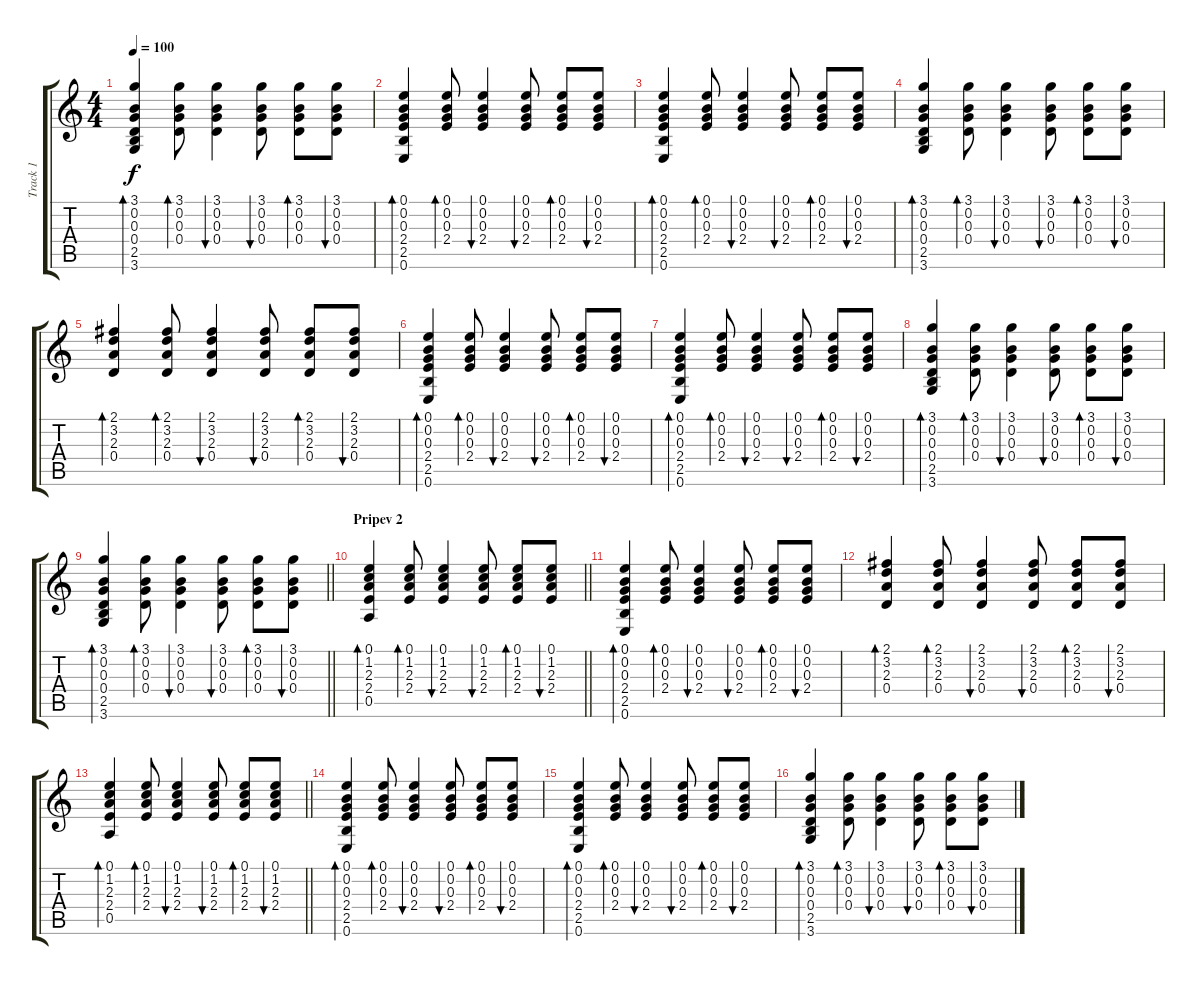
\track ("Track 1" "Track 1") {instrument acousticguitarsteel}
\staff {score tabs}
\tuning (E4 B3 G3 D3 A2 E2) {hide}
\ts (4 4)
\tempo 100
\clef g2
\ks c
(3.1 0.2 0.3 0.4 2.5 3.6).4{bd 60 dy f} (3.1 0.2 0.3 0.4).8{bd 60} (3.1 0.2 0.3 0.4).4{bu 60} (3.1 0.2 0.3 0.4).8{bu 60} (3.1 0.2 0.3 0.4).8{bd 60} (3.1 0.2 0.3 0.4).8{bu 60} |
(0.1 0.2 0.3 2.4 2.5 0.6).4{bd 60} (0.1 0.2 0.3 2.4).8{bd 60} (0.1 0.2 0.3 2.4).4{bu 60} (0.1 0.2 0.3 2.4).8{bu 60} (0.1 0.2 0.3 2.4).8{bd 60} (0.1 0.2 0.3 2.4).8{bu 60} |
(0.1 0.2 0.3 2.4 2.5 0.6).4{bd 60} (0.1 0.2 0.3 2.4).8{bd 60} (0.1 0.2 0.3 2.4).4{bu 60} (0.1 0.2 0.3 2.4).8{bu 60} (0.1 0.2 0.3 2.4).8{bd 60} (0.1 0.2 0.3 2.4).8{bu 60} |
(3.1 0.2 0.3 0.4 2.5 3.6).4{bd 60} (3.1 0.2 0.3 0.4).8{bd 60} (3.1 0.2 0.3 0.4).4{bu 60} (3.1 0.2 0.3 0.4).8{bu 60} (3.1 0.2 0.3 0.4).8{bd 60} (3.1 0.2 0.3 0.4).8{bu 60} |
(2.1 3.2 2.3 0.4).4{bd 60} (2.1 3.2 2.3 0.4).8{bd 60} (2.1 3.2 2.3 0.4).4{bu 60} (2.1 3.2 2.3 0.4).8{bu 60} (2.1 3.2 2.3 0.4).8{bd 60} (2.1 3.2 2.3 0.4).8{bu 60} |
(0.1 0.2 0.3 2.4 2.5 0.6).4{bd 60} (0.1 0.2 0.3 2.4).8{bd 60} (0.1 0.2 0.3 2.4).4{bu 60} (0.1 0.2 0.3 2.4).8{bu 60} (0.1 0.2 0.3 2.4).8{bd 60} (0.1 0.2 0.3 2.4).8{bu 60} |
(0.1 0.2 0.3 2.4 2.5 0.6).4{bd 60} (0.1 0.2 0.3 2.4).8{bd 60} (0.1 0.2 0.3 2.4).4{bu 60} (0.1 0.2 0.3 2.4).8{bu 60} (0.1 0.2 0.3 2.4).8{bd 60} (0.1 0.2 0.3 2.4).8{bu 60} |
(3.1 0.2 0.3 0.4 2.5 3.6).4{bd 60} (3.1 0.2 0.3 0.4).8{bd 60} (3.1 0.2 0.3 0.4).4{bu 60} (3.1 0.2 0.3 0.4).8{bu 60} (3.1 0.2 0.3 0.4).8{bd 60} (3.1 0.2 0.3 0.4).8{bu 60} |
\barLineRight lightlight
(3.1 0.2 0.3 0.4 2.5 3.6).4{bd 60} (3.1 0.2 0.3 0.4).8{bd 60} (3.1 0.2 0.3 0.4).4{bu 60} (3.1 0.2 0.3 0.4).8{bu 60} (3.1 0.2 0.3 0.4).8{bd 60} (3.1 0.2 0.3 0.4).8{bu 60} |
\section ("" "Pripev 2")
\barLineRight lightlight
(0.1 1.2 2.3 2.4 0.5).4{bd 60} (0.1 1.2 2.3 2.4).8{bd 60} (0.1 1.2 2.3 2.4).4{bu 60} (0.1 1.2 2.3 2.4).8{bu 60} (0.1 1.2 2.3 2.4).8{bd 60} (0.1 1.2 2.3 2.4).8{bu 60} |
(0.1 0.2 0.3 2.4 2.5 0.6).4{bd 60} (0.1 0.2 0.3 2.4).8{bd 60} (0.1 0.2 0.3 2.4).4{bu 60} (0.1 0.2 0.3 2.4).8{bu 60} (0.1 0.2 0.3 2.4).8{bd 60} (0.1 0.2 0.3 2.4).8{bu 60} |
(2.1 3.2 2.3 0.4).4{bd 60} (2.1 3.2 2.3 0.4).8{bd 60} (2.1 3.2 2.3 0.4).4{bu 60} (2.1 3.2 2.3 0.4).8{bu 60} (2.1 3.2 2.3 0.4).8{bd 60} (2.1 3.2 2.3 0.4).8{bu 60} |
\barLineRight lightlight
(0.1 1.2 2.3 2.4 0.5).4{bd 60} (0.1 1.2 2.3 2.4).8{bd 60} (0.1 1.2 2.3 2.4).4{bu 60} (0.1 1.2 2.3 2.4).8{bu 60} (0.1 1.2 2.3 2.4).8{bd 60} (0.1 1.2 2.3 2.4).8{bu 60} |
(0.1 0.2 0.3 2.4 2.5 0.6).4{bd 60} (0.1 0.2 0.3 2.4).8{bd 60} (0.1 0.2 0.3 2.4).4{bu 60} (0.1 0.2 0.3 2.4).8{bu 60} (0.1 0.2 0.3 2.4).8{bd 60} (0.1 0.2 0.3 2.4).8{bu 60} |
(0.1 0.2 0.3 2.4 2.5 0.6).4{bd 60} (0.1 0.2 0.3 2.4).8{bd 60} (0.1 0.2 0.3 2.4).4{bu 60} (0.1 0.2 0.3 2.4).8{bu 60} (0.1 0.2 0.3 2.4).8{bd 60} (0.1 0.2 0.3 2.4).8{bu 60} |
(3.1 0.2 0.3 0.4 2.5 3.6).4{bd 60} (3.1 0.2 0.3 0.4).8{bd 60} (3.1 0.2 0.3 0.4).4{bu 60} (3.1 0.2 0.3 0.4).8{bu 60} (3.1 0.2 0.3 0.4).8{bd 60} (3.1 0.2 0.3 0.4).8{bu 60}
